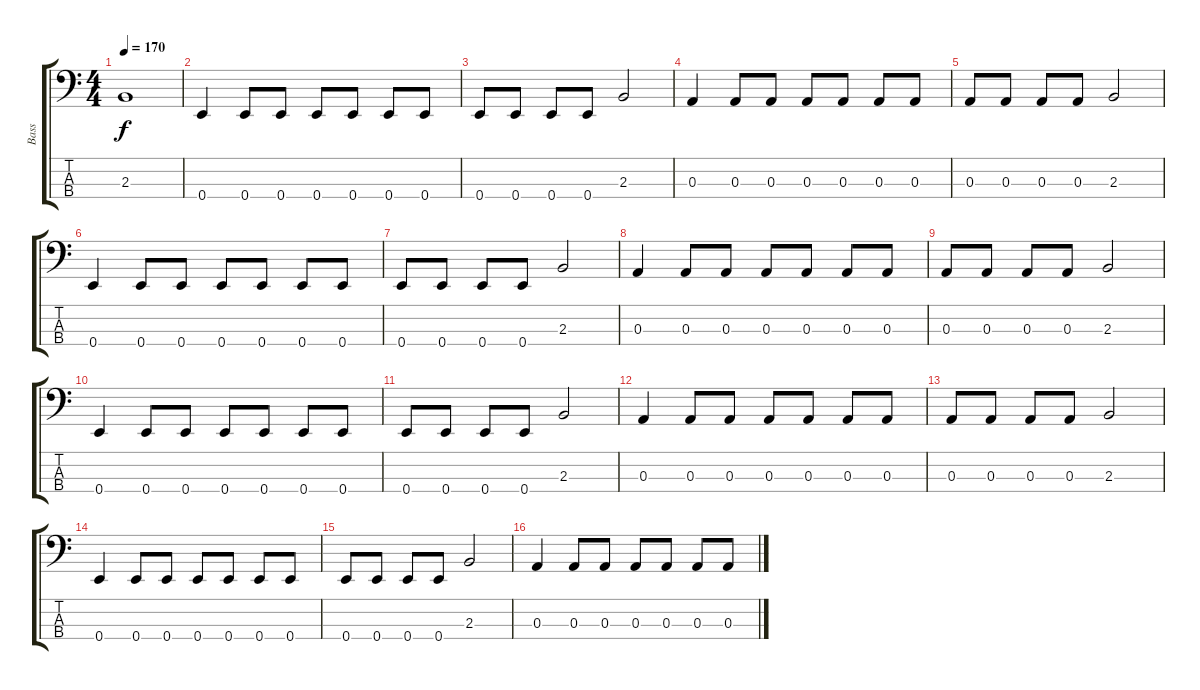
\track ("Bass" "Bass") {instrument electricbasspick}
\staff {score tabs}
\tuning (G2 D2 A1 E1) {hide}
\ts (4 4)
\tempo 170
\clef f4
\ks c
2.3{t}.1{dy f} |
0.4.4 0.4.8 0.4.8 0.4.8 0.4.8 0.4.8 0.4.8 |
0.4.8 0.4.8 0.4.8 0.4.8 2.3.2 |
0.3.4 0.3.8 0.3.8 0.3.8 0.3.8 0.3.8 0.3.8 |
0.3.8 0.3.8 0.3.8 0.3.8 2.3.2 |
0.4.4 0.4.8 0.4.8 0.4.8 0.4.8 0.4.8 0.4.8 |
0.4.8 0.4.8 0.4.8 0.4.8 2.3.2 |
0.3.4 0.3.8 0.3.8 0.3.8 0.3.8 0.3.8 0.3.8 |
0.3.8 0.3.8 0.3.8 0.3.8 2.3.2 |
0.4.4 0.4.8 0.4.8 0.4.8 0.4.8 0.4.8 0.4.8 |
0.4.8 0.4.8 0.4.8 0.4.8 2.3.2 |
0.3.4 0.3.8 0.3.8 0.3.8 0.3.8 0.3.8 0.3.8 |
0.3.8 0.3.8 0.3.8 0.3.8 2.3.2 |
0.4.4 0.4.8 0.4.8 0.4.8 0.4.8 0.4.8 0.4.8 |
0.4.8 0.4.8 0.4.8 0.4.8 2.3.2 |
0.3.4 0.3.8 0.3.8 0.3.8 0.3.8 0.3.8 0.3.8
